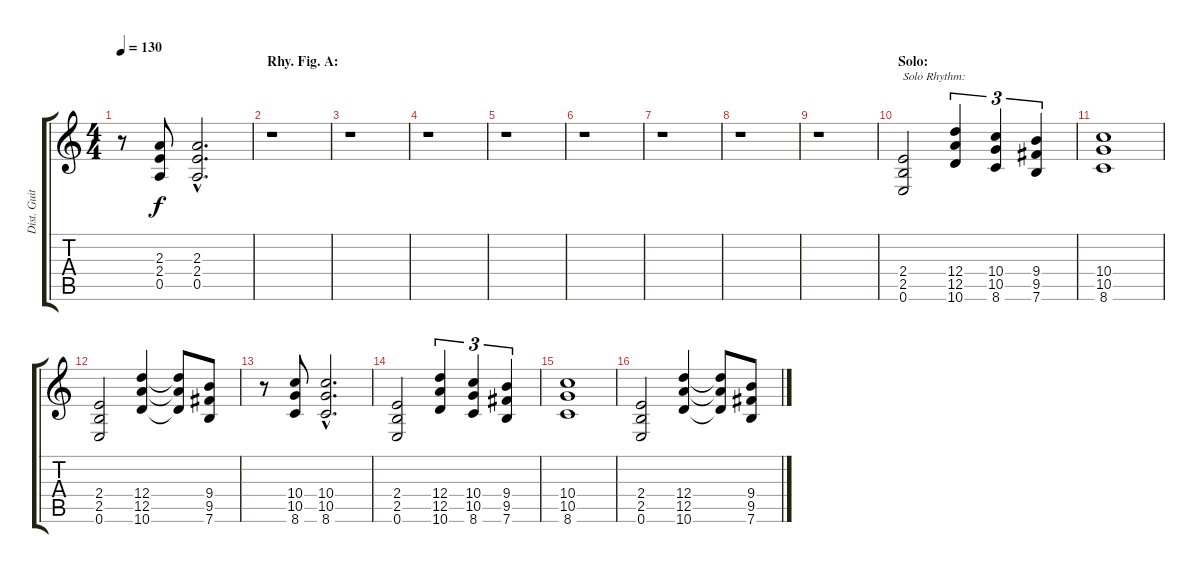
\track ("Dist. Guitar" "Dist. Guit") {instrument distortionguitar}
\staff {score tabs}
\tuning (E4 B3 G3 D3 A2 E2) {hide}
\ts (4 4)
\tempo 130
\clef g2
\ks c
r.8{dy f} (2.3 2.4 0.5).8 (2.3{hac} 2.4{hac} 0.5{hac}).2{d} |
\section ("" "Rhy. Fig. A:")
r.1 |
r.1 |
r.1 |
r.1 |
r.1 |
r.1 |
r.1 |
r.1 |
\section ("" "Solo:")
(2.4 2.5 0.6).2{txt "Solo Rhythm:"} (12.4 12.5 10.6).4{tu (3 2)} (10.4 10.5 8.6).4{tu (3 2)} (9.4 9.5 7.6).4{tu (3 2)} |
(10.4 10.5 8.6).1 |
(2.4 2.5 0.6).2 (12.4 12.5 10.6).4 (12.4{t} 12.5{t} 10.6{t}).8 (9.4 9.5 7.6).8 |
r.8 (10.4 10.5 8.6).8 (10.4{hac} 10.5{hac} 8.6{hac}).2{d} |
(2.4 2.5 0.6).2 (12.4 12.5 10.6).4{tu (3 2)} (10.4 10.5 8.6).4{tu (3 2)} (9.4 9.5 7.6).4{tu (3 2)} |
(10.4 10.5 8.6).1 |
(2.4 2.5 0.6).2 (12.4 12.5 10.6).4 (12.4{t} 12.5{t} 10.6{t}).8 (9.4 9.5 7.6).8
